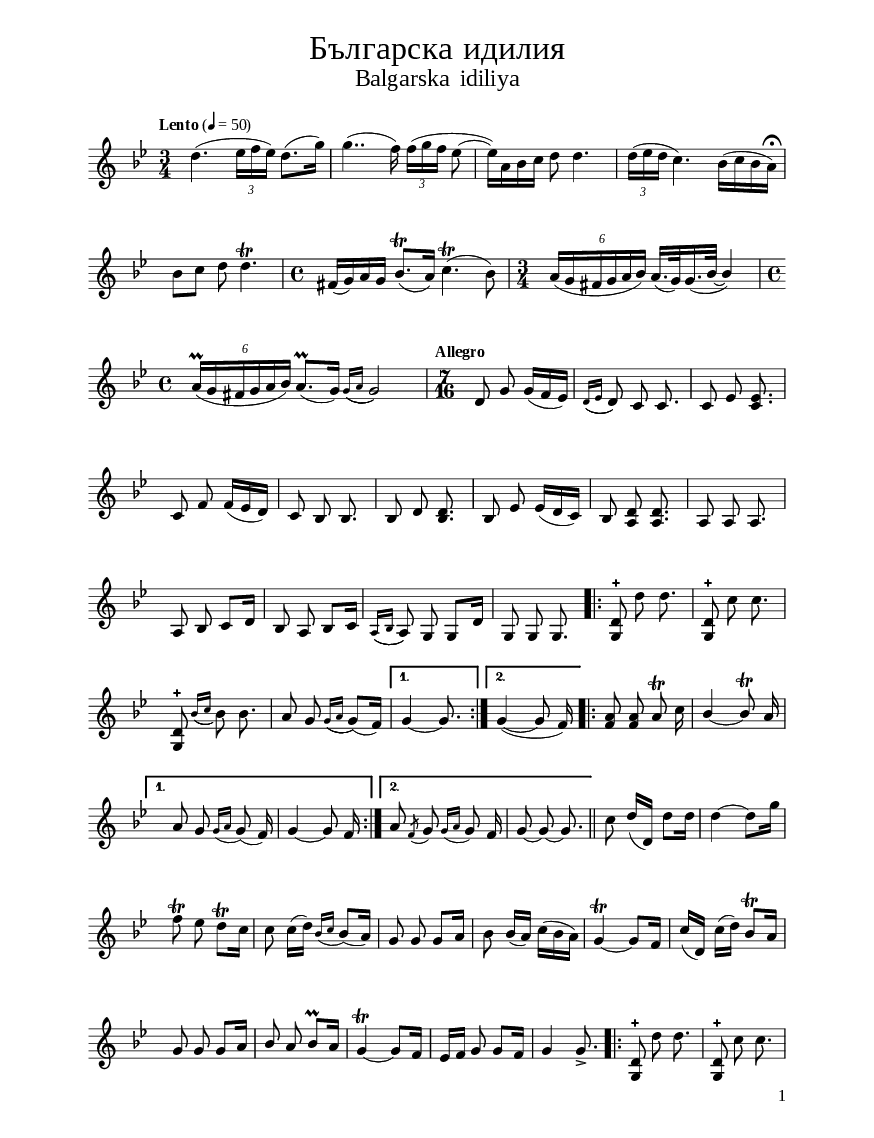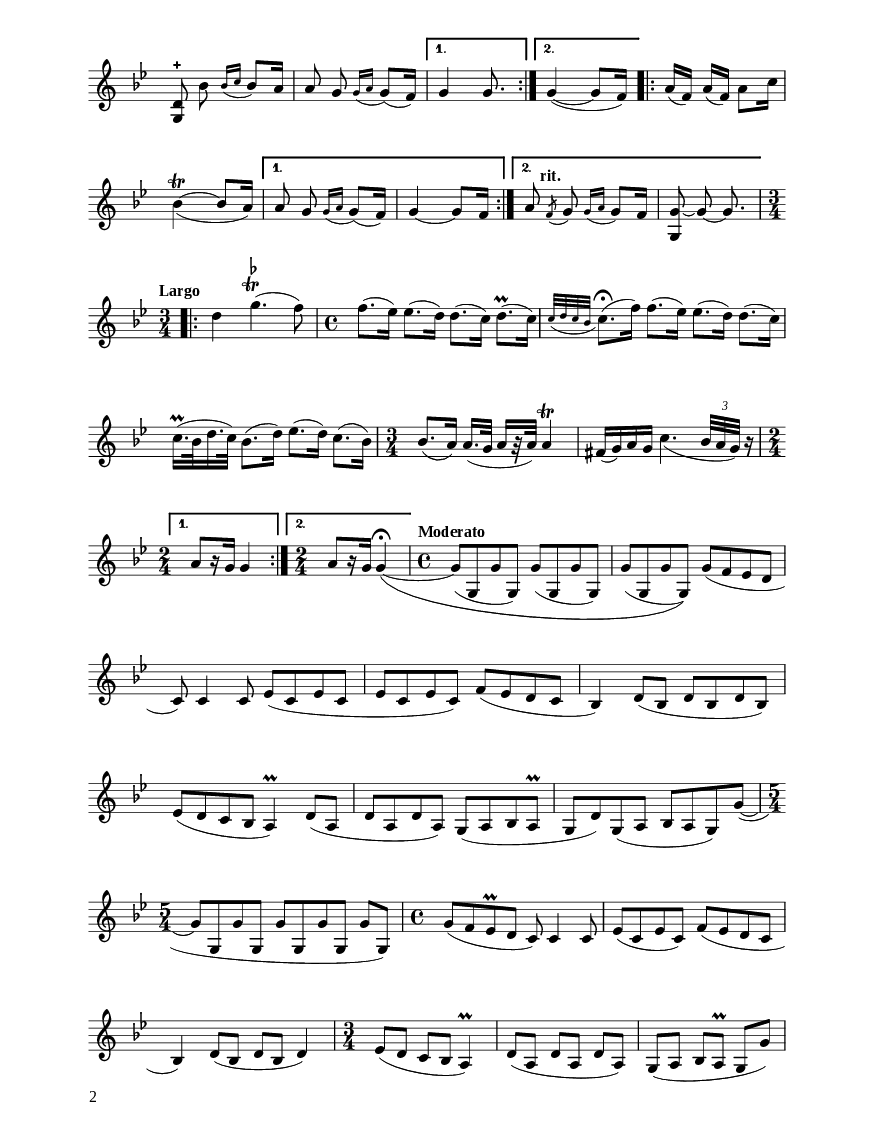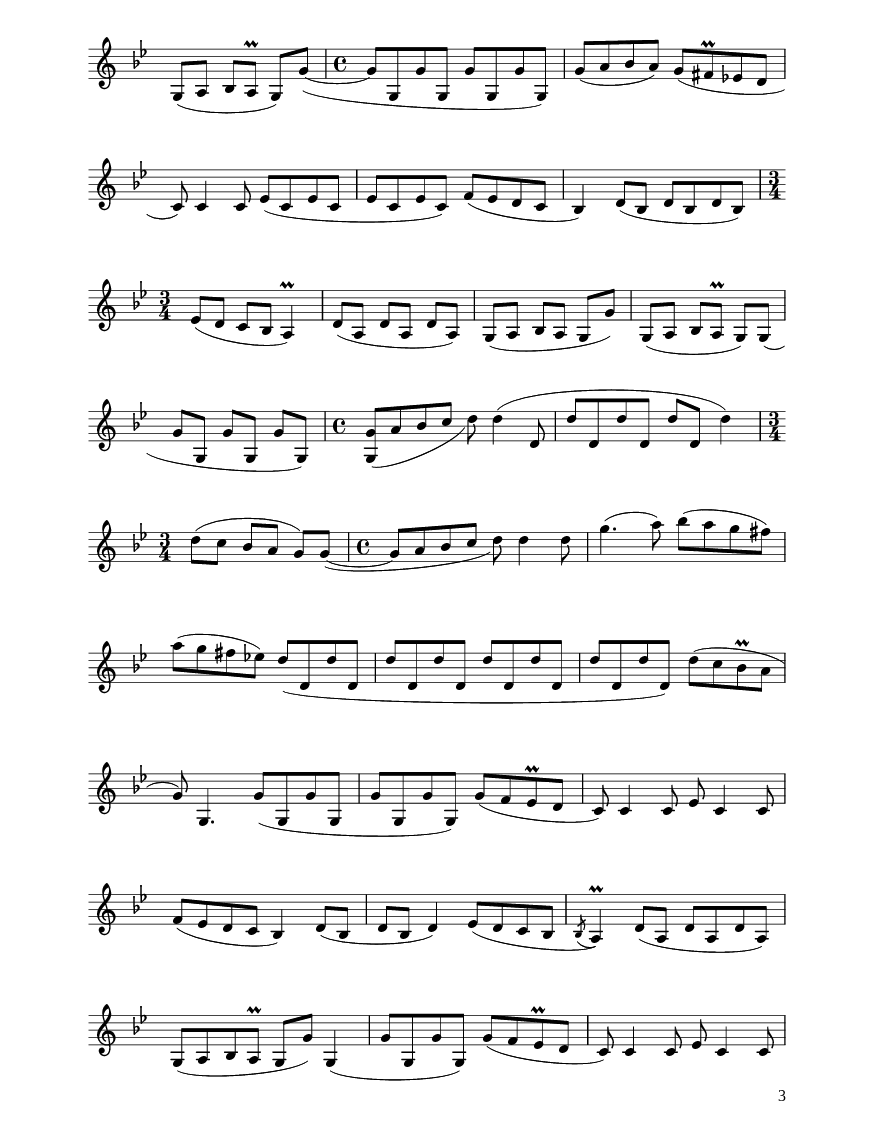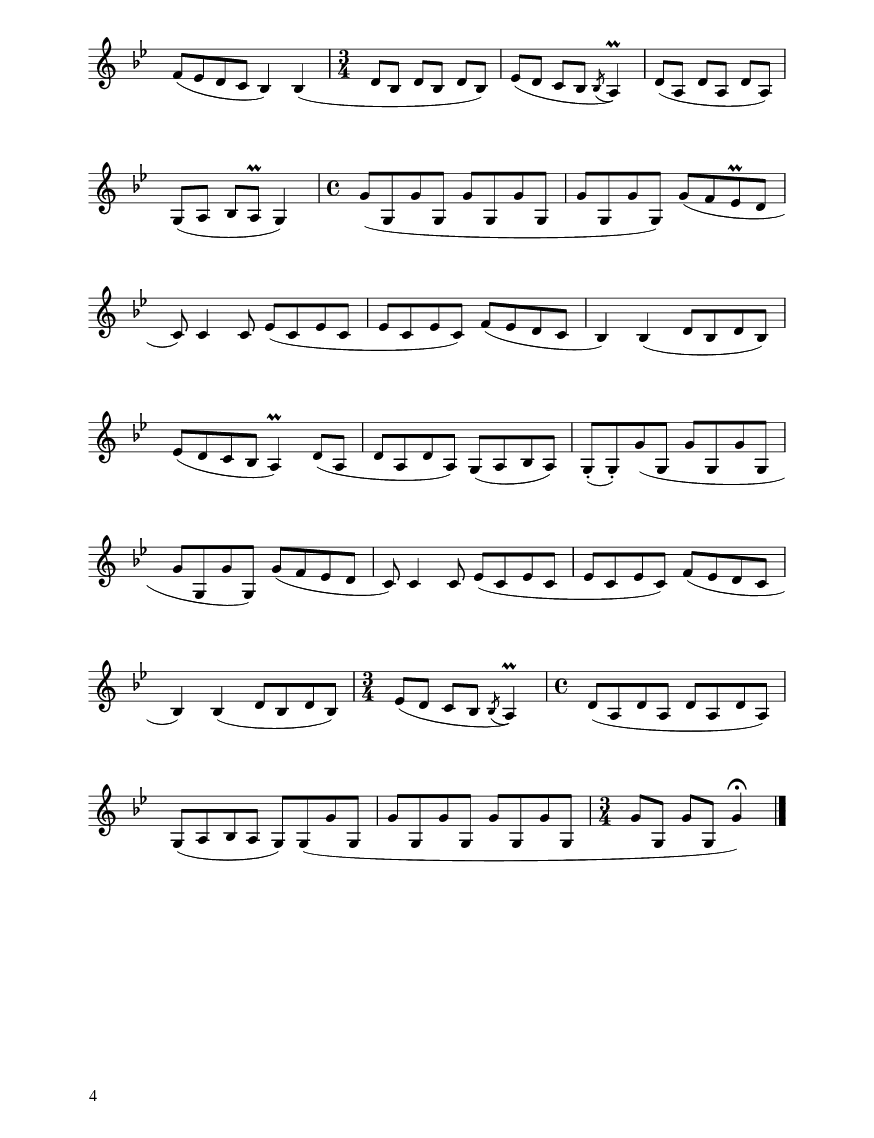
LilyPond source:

\version "2.22.1"

% include paper part and global functions
\include "include/globals.ily"

\bookpart {
  \include "include/bookpart-paper.ily"
  \score {
    \include "include/score-layout.ily"

    \new Voice \relative c' {
      \clef treble
      \key g \minor
      \time 3/4
      \tempoFunc "Lento" 4 "50"
      \autoBeamOff
       \repeat volta 1 {
      d'4.( \tuplet 3/2 { ees16 [f ees]) } d8.([g16]) | \noBreak
      g4..(f16) \tuplet 3/2 { f16( [g f] } ees8~ | \noBreak
      ees16)[a, bes c] d8 d4. | \noBreak
      \tuplet 3/2 { d16( [ees d] } c4.) bes16([c bes a\fermata]) | \break

      bes8 [c] d8 d4.\trill | \noBreak
      \time 4/4 fis,16([g) a g] bes8.\trill([ a16]) c4.\trill( bes8) | \noBreak
      \time 3/4  \tuplet 6/4 { a16([g fis g a bes]) }  a16.([g32) \slurDown g16.(\tieDown bes32~] \stemUp bes4) | \time 4/4 \break

      \tuplet 6/4 { a16\prall([g fis g a bes]) } a8.\prall([g16])  \acciaccatura { g16([ a] } g2) | \noBreak
    }
    \set Score.doubleRepeatType = #":|.|:"
    \repeat volta 1 {
      \time 7/16
      \tempo "Allegro"

      d8 g g16([f ees]) | \noBreak
      \acciaccatura { d16([ ees]  } d8) c8 c8. | \noBreak
      c8 ees <c ees>8. | \break

      c8 f f16([ees d]) | \noBreak
      c8 bes bes8. | \noBreak
      bes8 d <bes d>8. | \noBreak
      bes8 ees ees16([d c]) | \noBreak
      bes8 <a d>8 <a d>8. | \noBreak
      a8 a a8. | \break

      a8 bes c[d16] | \noBreak
      bes8 a bes[c16] | \noBreak
      \acciaccatura { a16([ bes]} a8) g g[d'16] | \noBreak
      g,8 g g8. | \noBreak
    }
    \repeat volta 2 {
      <g d'>8\stopped \stemNeutral d''8 d8. | \noBreak
      <g,, d'>8\stopped c'8 c8. | \break

      <g, d'>8\stopped \acciaccatura { bes'16([c] } bes8) bes8. | \noBreak
      a8 g \acciaccatura { g16([a]} g8)([f16]) | \noBreak
    }
    \alternative {
      { g4~ g8. | \noBreak }
      { g4~(g8 f16) | \noBreak }
    }
    \repeat volta 2 {
      <f a>8 <f a> a\trill c16 | \noBreak
      \stemUp bes4~ bes8\trill a16 | \break
    }
    \alternative {
      {
        a8 g \acciaccatura { g16[a]}  g8( f16) | \noBreak
        g4~ g8 f16 | \noBreak
      }
      {
        a8 \acciaccatura { f8 } g \acciaccatura { g16[a] } g8 f16 | \noBreak
        g8~ g~ g8. | \bar "||" \noBreak
      }
    }
    \stemNeutral c8 d16([d,]) d'8[d16] | \noBreak
    \tieUp d4~ d8[g16] | \break

    f8\trill ees d\trill[c16] | \noBreak
    c8 \slurNeutral c16([d]) \acciaccatura { bes16[c] } bes8([a16]) | \noBreak
    g8 g g[a16] | \noBreak
    bes8 bes16([a]) c16([bes a]) | \noBreak
    \tieNeutral g4~\trill g8[f16] | \noBreak
    c'([d,]) c'([d]) bes8\trill[a16] \break

     g8 g g[a16] | \noBreak
     \stemUp bes8 a bes8\prall[a16] | \noBreak
     g4~\trill g8[f16]  | \noBreak
     ees16[f] g8 g[f16] | \noBreak
     g4 g8.\accent | \noBreak
    \repeat volta 2 {
      \stemNeutral <d g,>8\stopped d'8 d8. | \noBreak
      <d, g,>8\stopped c'8 c8. | \break

      <d, g,>8\stopped bes' \acciaccatura { bes16[c] } bes8[a16] | \noBreak
      a8 g \acciaccatura { g16[a] } g8([f16]) | \noBreak
    }
    \alternative {
      { g4 g8. }
      { g4~(g8[f16]) }
    }
    \repeat volta 2 {
      a16([f]) a16([f]) a8[c16] | \break

      \tieUp \slurDown bes4~\trill(bes8[a16])
    }
    \alternative {
      {
        a8 g \acciaccatura { g16[a] } g8([f16]) | \noBreak
        \tieNeutral g4~ g8[f16] | \noBreak
      }
      {
        \once \override Score.MetronomeMark #'outside-staff-priority = #599
        \once \override Score.MetronomeMark.X-extent=#'(-1.5 . 0)
        \tempo "rit."
        a8 \acciaccatura { f8 } g \acciaccatura { g16[a] } g8[f16] | \noBreak
        <g g,>8~ g~ g8. | \noBreak
      }
    }
    \time 3/4 \break
    \repeat volta 2 {
      \tempo "Largo"
      \slurNeutral d'4 g4.^\markup{
         \override #'(baseline-skip . 2)
         \column {\flat \musicglyph #"scripts.trill"}
        
        }(f8) | \noBreak
      \time 4/4 f8.([ees16]) ees8.([d16]) d8.([c16]) d8.\prall([c16]) | \noBreak
      \acciaccatura { c32[d c bes] } c8.\fermata([f16]) f8.([ees16]) ees8.([d16]) d8.([c16]) | \break

      c16.\prall([bes32 d16. c32]) bes8.([d16]) ees8.([d16]) c8.([bes16]) | \noBreak
      \time 3/4 bes8.([a16]) a16.([g32] a16[r32 a32]) a4\trill | \noBreak
      fis16([g) a g] \slurDown c4.( \tuplet 3/2 {bes32[ a g])} r16 | \time 2/4 \break
    }
    \alternative {
      { a8[r16 g16] g4 | \noBreak }
      { \time 2/4 a8[r16 g16] g4\fermata~\( | \noBreak }
    }
    \tempo "Moderato"
    \time 4/4
    g8([g, g' g,]) g'8([g, g' g,]) | \noBreak
    g'8([g, g' g,])\) g'8([f ees d] | \break

    c8) c4 c8 ees8([c ees c] | \noBreak
    ees8[c ees c]) f8([ ees d c] | \noBreak
    bes4) d8([bes] d8[bes d bes]) | \break

    ees8([d c bes] a4\prall) d8([a] | \noBreak
    d8[a d a]) g8([a bes a\prall] | \noBreak
    g[ d') g,( a] bes[a g) g'~(] | \time 5/4 \break

    g[g, g' g,]  g'[g, g' g,] g'[g,]) | \noBreak
    \time 4/4 g'([f ees\prall	 d] c) c4 c8 | \noBreak
    ees([c ees c]) f([ees d c] | \break
    bes4) d8([bes] d8[bes] d4) | \noBreak
    \time 3/4 ees8([d] c[bes] a4\prall) | \noBreak
    d8([a] d8[a] d8[a]) | \noBreak
    g([a] bes[a\prall] g[g']) | \break

    g,([a] bes[a\prall] g[)g'~]( | \noBreak
    \time 4/4 g[g, g' g,] g'[g, g' g,]) | \noBreak
    g'([a bes a]) g([fis\prall ees! d] | \break

    c8) c4 c8 ees([c ees c] | \noBreak
    ees[c ees c]) f([ees d c] | \noBreak
    bes4) d8([bes] d[bes d bes]) | \time 3/4 \break

    ees([d] c[bes] a4\prall) | \noBreak
    d8([a] d[a] d[a]) | \noBreak
    g([a] bes[a] g[g']) | \noBreak
    g,([a] bes[a\prall] g)[g]( | \break

    g'[g,] g'[g,] g'[g,]) | \noBreak
    \time 4/4 <g' g,>([a bes c] d) \slurUp d4( d,8 | \noBreak
    d'[d, d' d,] d'[d,] d'4) | \time 3/4 \break

    d8([c] bes[a] \slurDown g[)g~(] | \noBreak
    \time 4/4 g[a bes c] d) d4 d8 | \noBreak
    \slurNeutral g4.(a8) bes([a g fis]) | \break

    a([g fis ees!]) d([d, d' d,] | \noBreak
    d'[d, d' d,] d'[d, d' d,] | \noBreak
    d'[d, d' d,]) d'([c bes\prall a] | \break

    g) g,4. g'8([g, g' g,] | \noBreak
    g'[g, g' g,]) g'([f ees\prall d] | \noBreak
    c) c4 c8 ees c4 c8 \break

    f([ees d c] bes4) d8([bes] | \noBreak
    d[bes] d4) ees8([d c bes] | \noBreak
    \acciaccatura { bes } a4\prall)
    d8([a] d[a d a]) \break

    g([a bes a\prall] g[g']) g,4( | \noBreak
    g'8[g, g' g,]) g'([f ees\prall d] | \noBreak
    c8) c4  c8 ees c4 c8 | \break

    f([ees d c] bes4) bes( | \noBreak
    \time 3/4 d8[bes] d8[bes] d8[bes]) | \noBreak
    ees([d] c[bes] \acciaccatura { bes } a4\prall)	| \noBreak
    d8([a] d[a] d[a]) | \break

    g([a] bes[a\prall] g4) | \noBreak
    \time 4/4 g'8([g, g' g,] g'[g, g' g,] | \noBreak
    g'[g, g' g,]) g'([f ees\prall d] | \break

    c) c4 c8 ees([c ees c] | \noBreak
    ees[c ees c]) f([ees d c] | \noBreak
    bes4) bes( d8[bes d bes]) | \break

    ees([ d c bes] a4\prall) d8([a] | \noBreak
    d[a d a]) g([a bes a]) | \noBreak
    g\staccato([g\staccato) g'( g,] g'[g, g' g,] | \break

    g'[g, g' g,]) g'([f ees d] | \noBreak
    c) c4 c8 ees([c ees c] | \noBreak
    ees[c ees c]) f([ees d c] | \break

    bes4) bes( d8[bes d bes]) | \noBreak
    \time 3/4 ees([d] c[bes] \acciaccatura { bes } a4\prall) | \noBreak
    \time 4/4 d8([a d a] d[a d a]) | \break

    g([a bes a] g[)g( g' g,] | \noBreak
    g'[g, g' g,] g'[g, g' g,] | \noBreak
    \time 3/4 g'[g,] g'[g,] g'4\fermata) \bar "|."
    }

    \addlyrics {}
    \addlyrics {}

    \header {
      title = \markup \column \normal-text \fontsize #2.5 {
        \center-align
        \line { Българска идилия }
        \vspace #-0.6
        \center-align
        \line \fontsize #-3 { Balgarska idiliya }
        \vspace #-0.8
        \center-align
        \line \fontsize #-3 { " " }
      }
    }

    \midi{}

  } % score


  % include foreign translation(s) of the song
  %\include "lyrics_de/lyrics_de_file_name.ly"

} % bookpart
